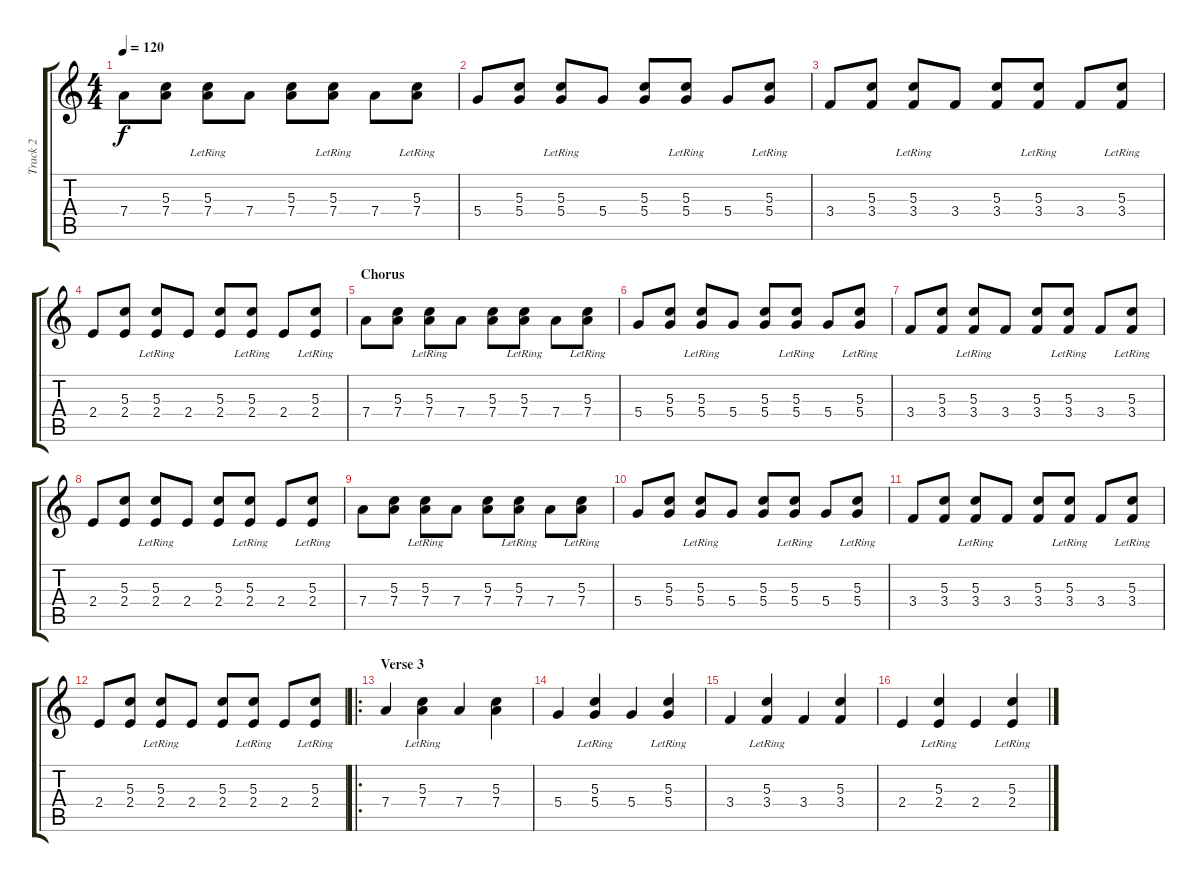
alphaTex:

\track ("Track 2" "Track 2") {instrument acousticguitarsteel}
\staff {score tabs}
\tuning (E4 B3 G3 D3 A2 E2) {hide}
\ts (4 4)
\tempo 120
\clef g2
\ks c
7.4.8{dy f} (5.3 7.4).8 (5.3{lr} 7.4).8 7.4.8 (5.3 7.4).8 (5.3{lr} 7.4).8 7.4.8 (5.3{lr} 7.4).8 |
5.4.8 (5.3 5.4).8 (5.3{lr} 5.4).8 5.4.8 (5.3 5.4).8 (5.3{lr} 5.4).8 5.4.8 (5.3{lr} 5.4).8 |
3.4.8 (5.3 3.4).8 (5.3{lr} 3.4).8 3.4.8 (5.3 3.4).8 (5.3{lr} 3.4).8 3.4.8 (5.3{lr} 3.4).8 |
2.4.8 (5.3 2.4).8 (5.3{lr} 2.4).8 2.4.8 (5.3 2.4).8 (5.3{lr} 2.4).8 2.4.8 (5.3{lr} 2.4).8 |
\section ("" "Chorus")
7.4.8 (5.3 7.4).8 (5.3{lr} 7.4).8 7.4.8 (5.3 7.4).8 (5.3{lr} 7.4).8 7.4.8 (5.3{lr} 7.4).8 |
5.4.8 (5.3 5.4).8 (5.3{lr} 5.4).8 5.4.8 (5.3 5.4).8 (5.3{lr} 5.4).8 5.4.8 (5.3{lr} 5.4).8 |
3.4.8 (5.3 3.4).8 (5.3{lr} 3.4).8 3.4.8 (5.3 3.4).8 (5.3{lr} 3.4).8 3.4.8 (5.3{lr} 3.4).8 |
2.4.8 (5.3 2.4).8 (5.3{lr} 2.4).8 2.4.8 (5.3 2.4).8 (5.3{lr} 2.4).8 2.4.8 (5.3{lr} 2.4).8 |
7.4.8 (5.3 7.4).8 (5.3{lr} 7.4).8 7.4.8 (5.3 7.4).8 (5.3{lr} 7.4).8 7.4.8 (5.3{lr} 7.4).8 |
5.4.8 (5.3 5.4).8 (5.3{lr} 5.4).8 5.4.8 (5.3 5.4).8 (5.3{lr} 5.4).8 5.4.8 (5.3{lr} 5.4).8 |
3.4.8 (5.3 3.4).8 (5.3{lr} 3.4).8 3.4.8 (5.3 3.4).8 (5.3{lr} 3.4).8 3.4.8 (5.3{lr} 3.4).8 |
2.4.8 (5.3 2.4).8 (5.3{lr} 2.4).8 2.4.8 (5.3 2.4).8 (5.3{lr} 2.4).8 2.4.8 (5.3{lr} 2.4).8 |
\ro
\section ("" "Verse 3")
7.4.4 (5.3{lr} 7.4).4 7.4.4 (5.3 7.4).4 |
5.4.4 (5.3{lr} 5.4).4 5.4.4 (5.3{lr} 5.4).4 |
3.4.4 (5.3{lr} 3.4).4 3.4.4 (5.3 3.4).4 |
2.4.4 (5.3{lr} 2.4).4 2.4.4 (5.3{lr} 2.4).4
